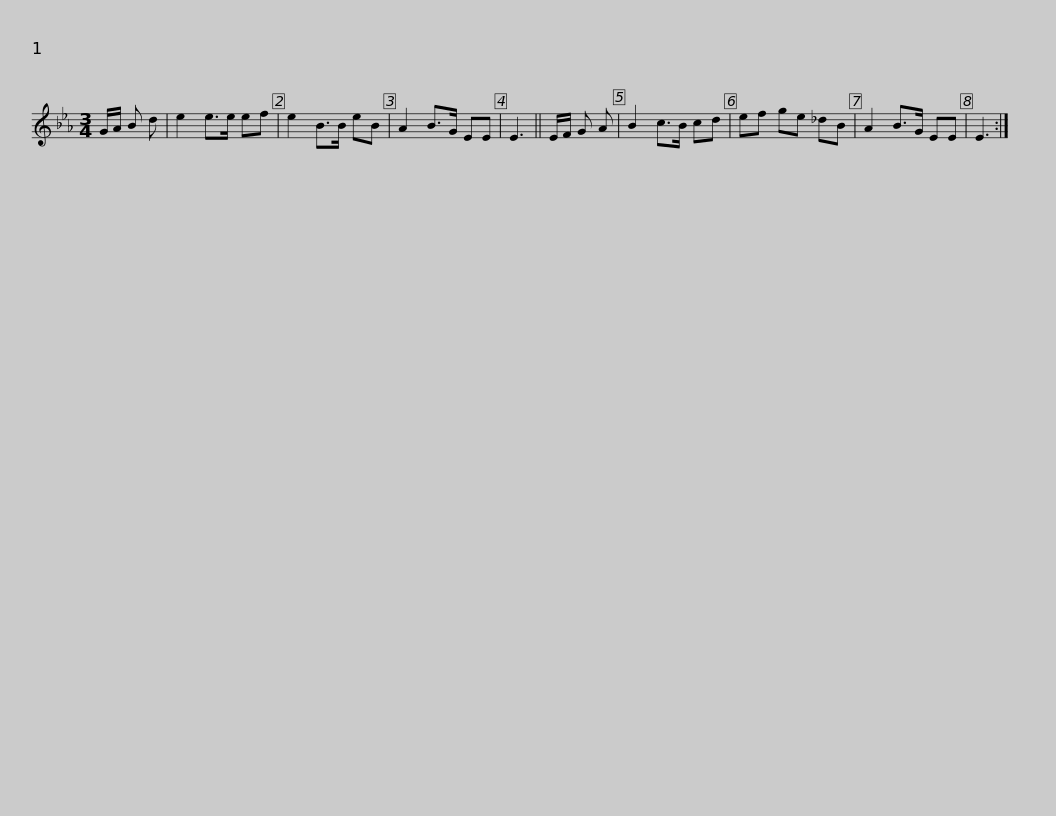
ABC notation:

X:1
L:1/8
M:3/4
I:linebreak $
K:Eb
V:1 treble
V:1
 G/A/ B d | e2 e>e ef | e2 B>B eB | A2 B>G EE | E3 || %5
 E/F/ G A | B2 c>B cd | ef ge _dB |$ A2 B>G EE | E3 :| %10
